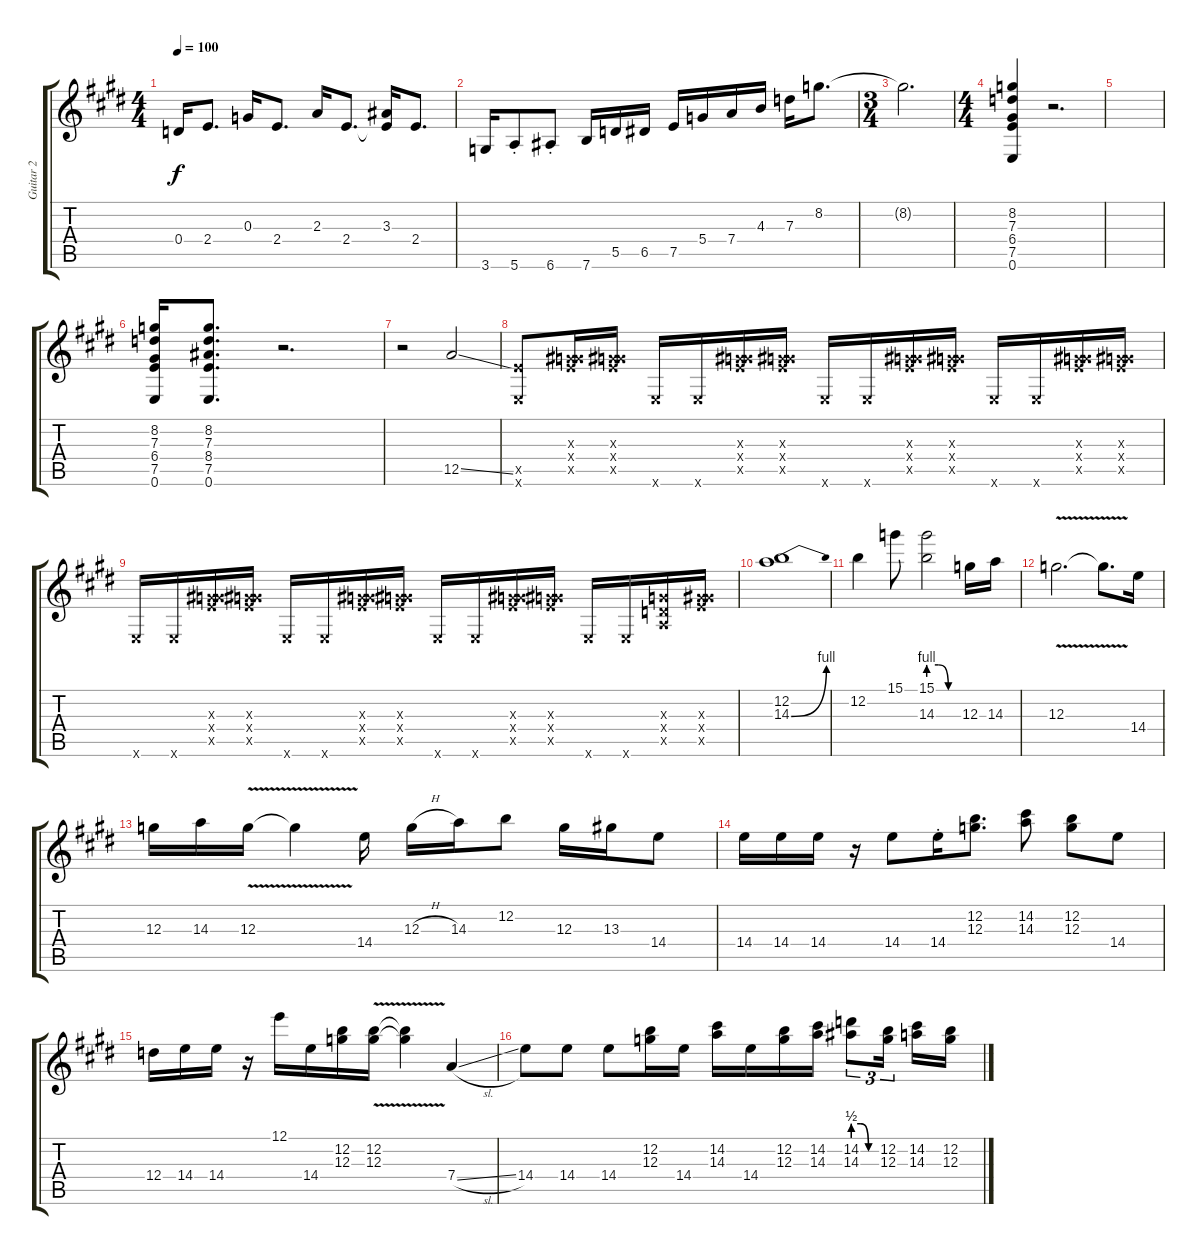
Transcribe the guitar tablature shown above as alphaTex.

\track ("Guitar 2" "Guitar 2") {instrument distortionguitar}
\staff {score tabs}
\tuning (E4 B3 G3 D3 A2 E2) {hide}
\ts (4 4)
\tempo 100
\clef g2
\ks e
0.4.16{dy f} 2.4.8{d} 0.3.16 2.4.8{d} 2.3.16 2.4.8{d} (3.3 2.4{t}).16 2.4.8{d} |
3.6.16 5.6{st}.8 6.6{st}.8 7.6.16 5.5.16 6.5.16 7.5.16 5.4.16 7.4.16 4.3.16 7.3.16 8.2.8{d} |
\ts (3 4)
8.2{t}.2{d} |
\ts (4 4)
(8.2 7.3 6.4 7.5 0.6).4 r.2{d} |
|
(8.2 7.3 6.4 7.5 0.6).16 (8.2 7.3 8.4 7.5 0.6).8{d} r.2{d} |
r.2 12.5{ss}.2 |
(7.5{x} 0.6{x}).8 (0.3{x} 6.4{x} 7.5{x}).16 (0.3{x} 6.4{x} 7.5{x}).16 0.6{x}.16 0.6{x}.16 (0.3{x} 6.4{x} 7.5{x}).16 (0.3{x} 6.4{x} 7.5{x}).16 0.6{x}.16 0.6{x}.16 (0.3{x} 6.4{x} 7.5{x}).16 (0.3{x} 6.4{x} 7.5{x}).16 0.6{x}.16 0.6{x}.16 (0.3{x} 6.4{x} 7.5{x}).16 (0.3{x} 6.4{x} 7.5{x}).16 |
0.6{x}.16 0.6{x}.16 (0.3{x} 6.4{x} 7.5{x}).16 (0.3{x} 6.4{x} 7.5{x}).16 0.6{x}.16 0.6{x}.16 (0.3{x} 6.4{x} 7.5{x}).16 (0.3{x} 6.4{x} 7.5{x}).16 0.6{x}.16 0.6{x}.16 (0.3{x} 6.4{x} 7.5{x}).16 (0.3{x} 6.4{x} 7.5{x}).16 0.6{x}.16 0.6{x}.16 (0.3{x} 0.4{x} 0.5{x}).16 (0.3{x} 6.4{x} 7.5{x}).16 |
(12.2 14.3{be (bend 0 0 60 4)}).1 |
12.2.4 15.1.8 (15.1 14.3{be (custom 0 4 20 4 40 0 60 0)}).2 12.3.16 14.3.16 |
12.3{v}.2{d} 12.3{t}.8{d} 14.4.16 |
12.3.16 14.3.16 12.3{v}.16 12.3{t}.4 14.4.16 12.3{h}.16 14.3.16 12.2.8 12.3.16 13.3.16 14.4.8 |
14.4.16 14.4.16 14.4.16 r.16 14.4.8 14.4{st}.16 (12.2 12.3).8{d} (14.2 14.3).8 (12.2 12.3).8 14.4.8 |
12.4.16 14.4.16 14.4.16 r.16 12.1.16 14.4.16 (12.2 12.3).16 (12.2{v} 12.3).16 (12.2{t} 12.3{t}).4 7.4{sl}.4 |
14.4.8 14.4.8 14.4.8 (12.2 12.3).16 14.4.16 (14.2 14.3).16 14.4.16 (12.2 12.3).16 (14.2 14.3).16 (14.2{be (custom 0 2 20 2 40 0 60 0)} 14.3{be (custom 0 2 20 2 40 0 60 0)}).8{tu (3 2)} (12.2 12.3).16{tu (3 2) beam splitsecondary} (14.2 14.3).16 (12.2 12.3).16
